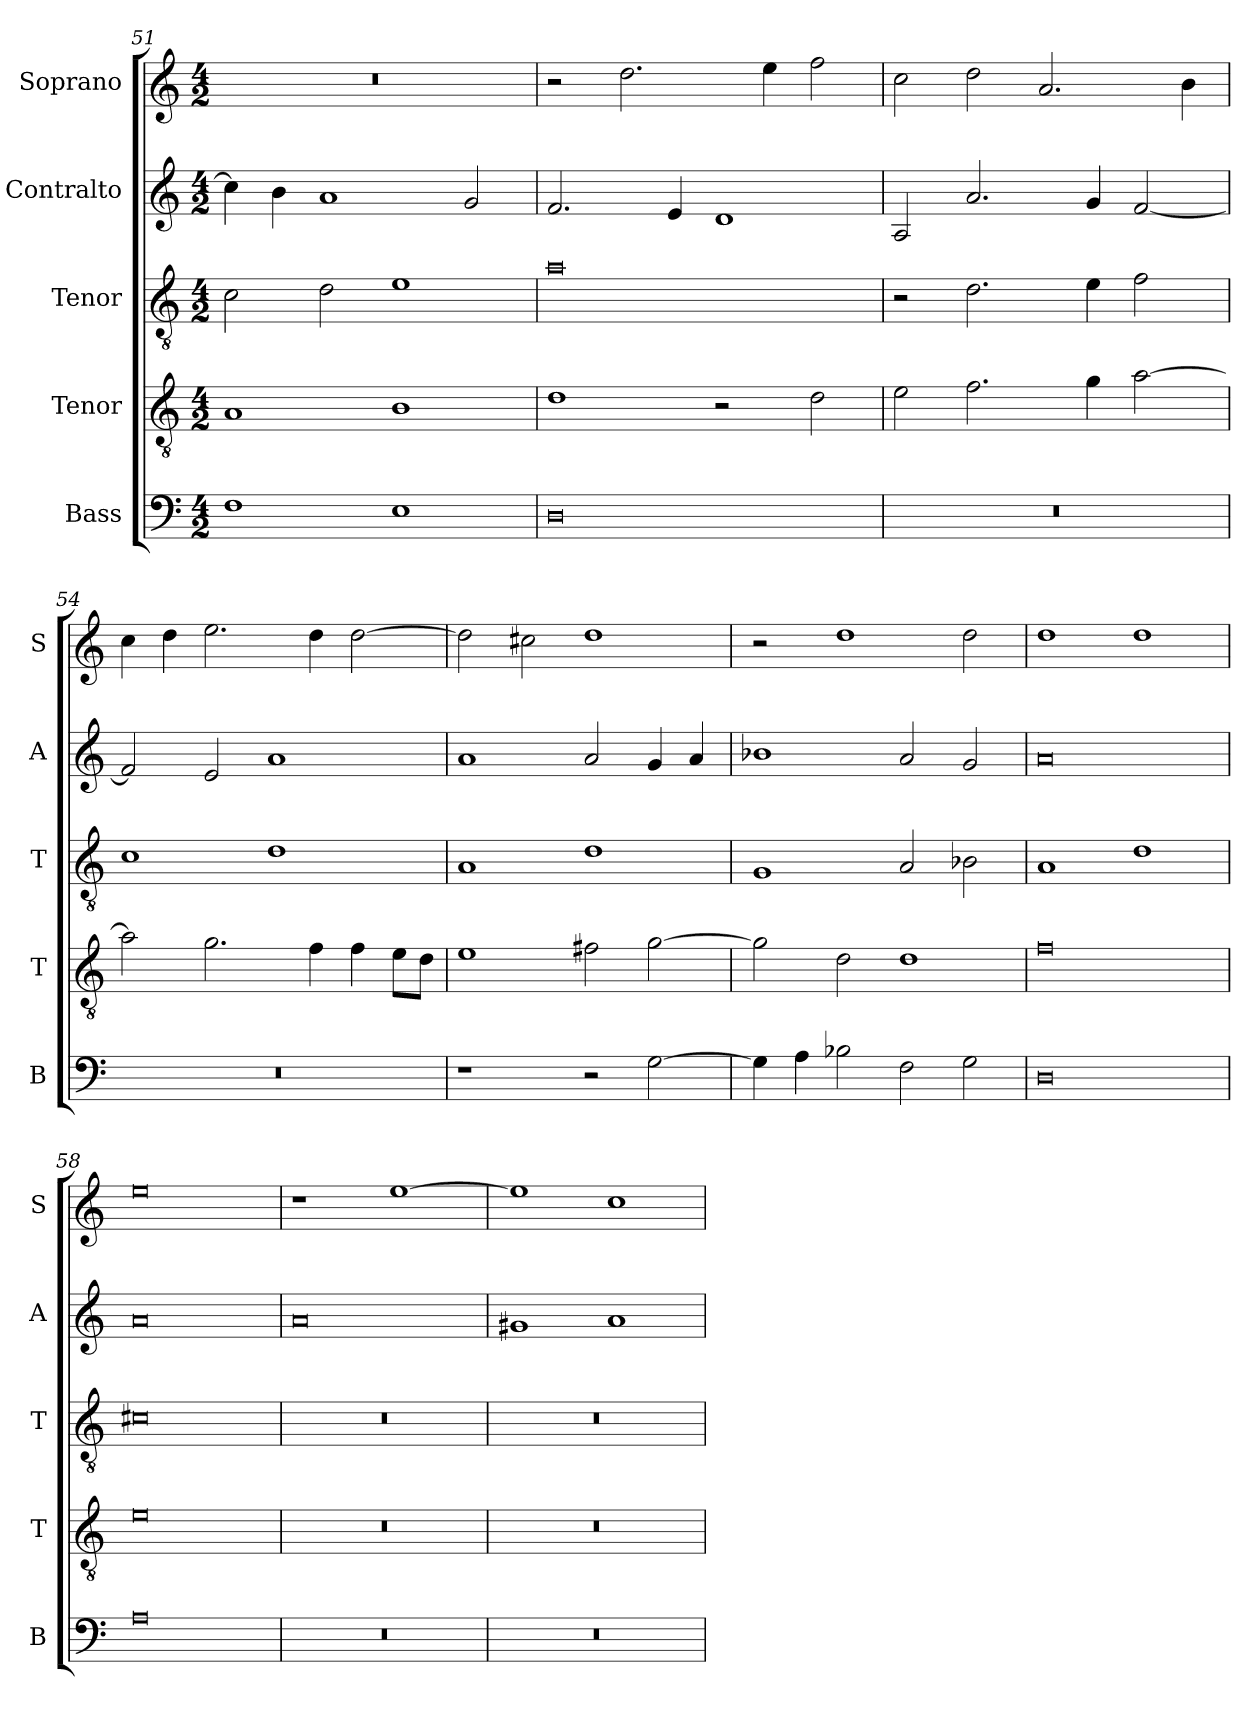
**kern	**kern	**kern	**kern	**kern
*part5	*part4	*part3	*part2	*part1
*staff5	*staff4	*staff3	*staff2	*staff1
*I"Bass	*I"Tenor	*I"Tenor	*I"Contralto	*I"Soprano
*I'B	*I'T	*I'T	*I'A	*I'S
*clefF4	*clefGv2	*clefGv2	*clefG2	*clefG2
*k[]	*k[]	*k[]	*k[]	*k[]
*A:aeo	*A:aeo	*A:aeo	*A:aeo	*A:aeo
*M4/2	*M4/2	*M4/2	*M4/2	*M4/2
=51	=51	=51	=51	=51
1F	1A	2c	4cc]	0r
.	.	.	4b	.
.	.	2d	1a	.
1E	1B	1e	.	.
.	.	.	2g	.
=52	=52	=52	=52	=52
0D	1d	0a	2.f	2r
.	.	.	.	2.dd
.	.	.	4e	.
.	2r	.	1d	.
.	.	.	.	4ee
.	2d	.	.	2ff
=53	=53	=53	=53	=53
0r	2e	2r	2A	2cc
.	2.f	2.d	2.a	2dd
.	.	.	.	2.a
.	4g	4e	4g	.
.	[2a	2f	[2f	.
.	.	.	.	4b
=54	=54	=54	=54	=54
0r	2a]	1c	2f]	4cc
.	.	.	.	4dd
.	2.g	.	2e	2.ee
.	.	1d	1a	.
.	4f	.	.	4dd
.	4f	.	.	[2dd
.	8e\L	.	.	.
.	8d\J	.	.	.
=55	=55	=55	=55	=55
1r	1e	1A	1a	2dd]
.	.	.	.	2cc#X
2r	2f#X	1d	2a	1dd
[2G	[2g	.	4g	.
.	.	.	4a	.
=56	=56	=56	=56	=56
4G]	2g]	1G	1b-X	2r
4A	.	.	.	.
2B-X	2d	.	.	1dd
2F	1d	2A	2a	.
2G	.	2B-X	2g	2dd
=57	=57	=57	=57	=57
0D	0f	1A	0a	1dd
.	.	1d	.	1dd
=58	=58	=58	=58	=58
0A	0e	0c#X	0a	0ee
=59	=59	=59	=59	=59
0r	0r	0r	0a	1r
.	.	.	.	[1ee
=60	=60	=60	=60	=60
0r	0r	0r	1g#X	1ee]
.	.	.	1a	1cc
=	=	=	=	=
*-	*-	*-	*-	*-
